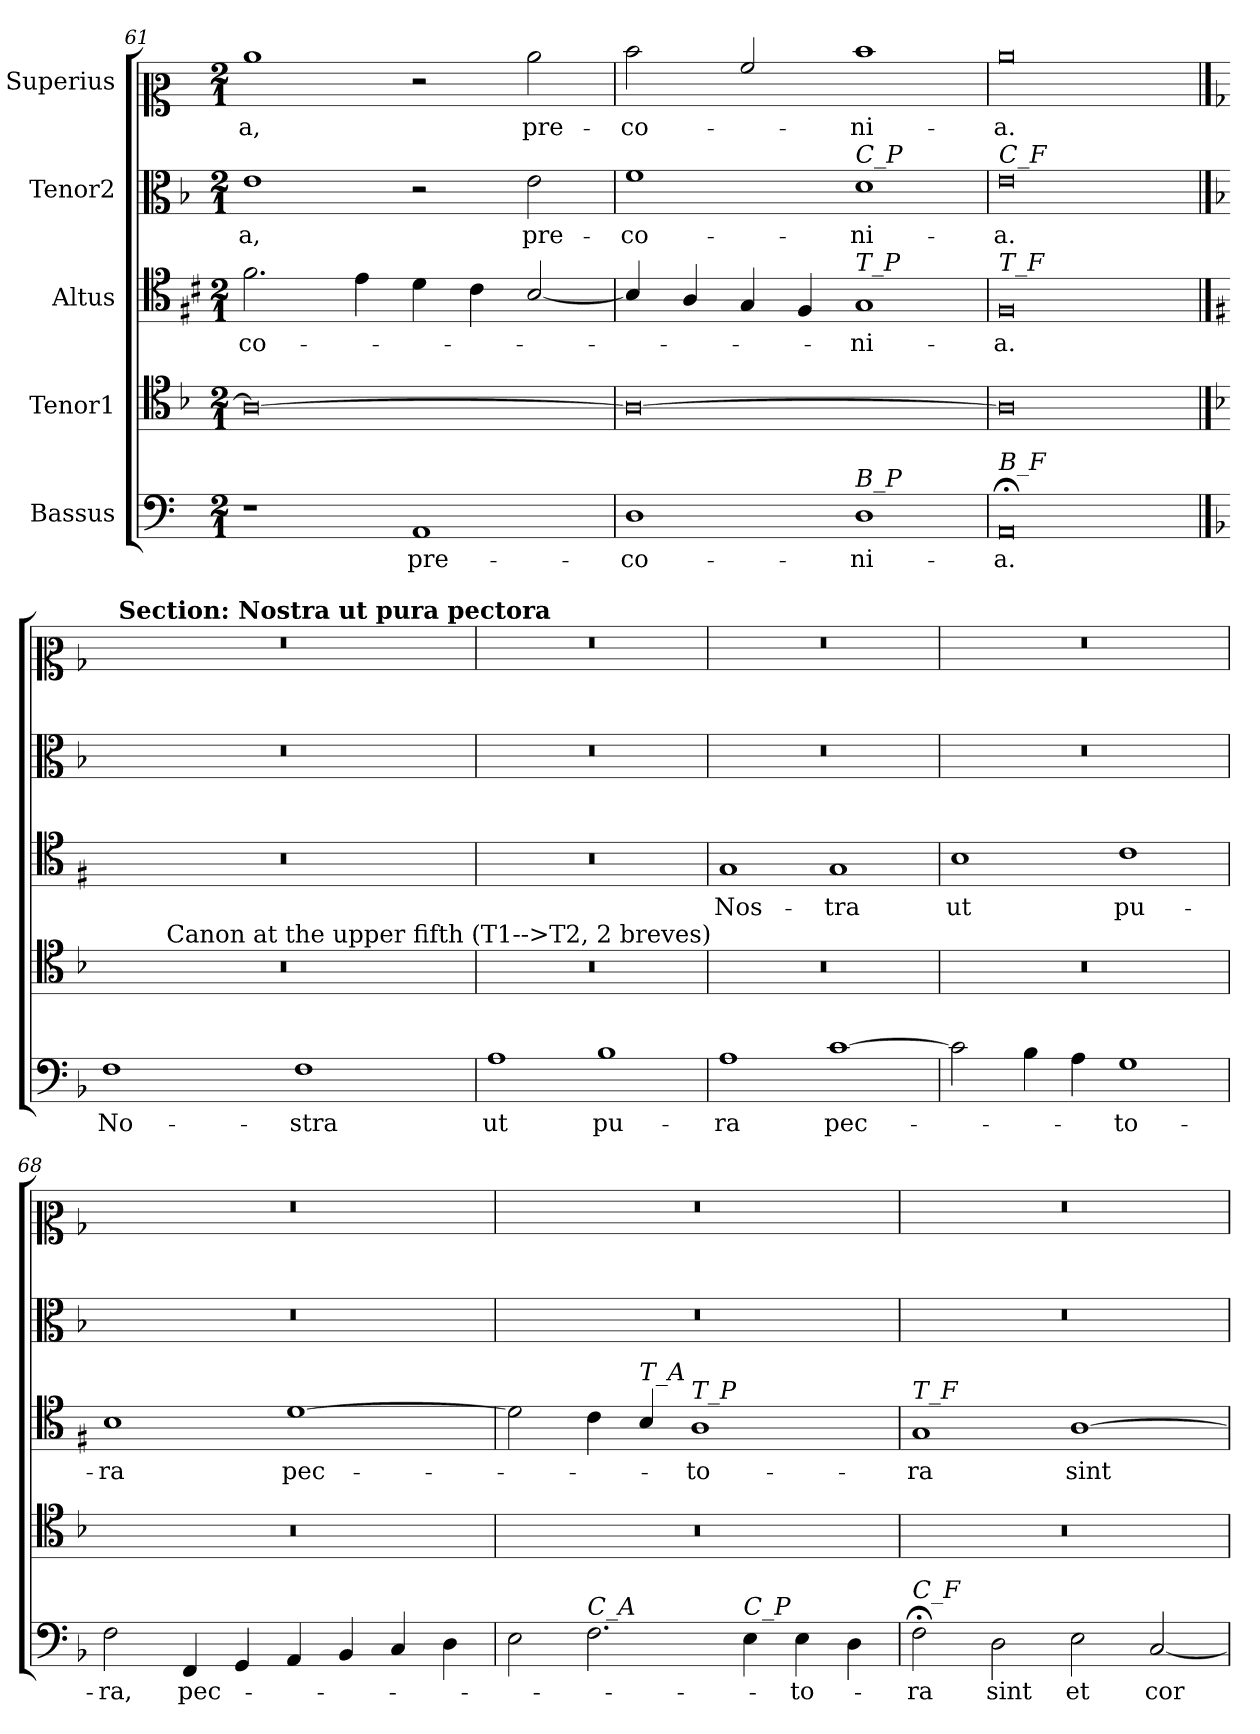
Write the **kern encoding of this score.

**kern	**text	**kern	**kern	**text	**kern	**text	**kern	**text
*part5	*part5	*part4	*part3	*part3	*part2	*part2	*part1	*part1
*staff5	*staff5	*staff4	*staff3	*staff3	*staff2	*staff2	*staff1	*staff1
*I"Bassus	*	*I"Tenor1	*I"Altus	*	*I"Tenor2	*	*I"Superius	*
*clefF4	*	*clefC4	*clefC4	*	*clefC3	*	*clefC2	*
*	*	*	*ITrd1c2	*	*	*	*	*
*k[]	*	*k[b-]	*k[]	*	*k[b-]	*	*k[]	*
*C:	*	*	*C:	*	*	*	*C:	*
*M2/1	*	*M2/1	*M2/1	*	*M2/1	*	*M2/1	*
=61	=61	=61	=61	=61	=61	=61	=61	=61
!	!	!	!	!LO:LY:b	!	!LO:LY:b	!	!LO:LY:b
1r	.	0A_	2.e\	-co-	1e	-a,	1cc	-a,
.	.	.	4d\	.	.	.	.	.
!	!LO:LY:b	!	!	!	!	!	!	!
1AA	pre-	.	4c\	.	2r	.	2r	.
.	.	.	4B\	.	.	.	.	.
!	!	!	!	!	!	!LO:LY:b	!	!LO:LY:b
.	.	.	[2A/	.	2e\	pre-	2cc\	pre-
=62	=62	=62	=62	=62	=62	=62	=62	=62
!	!LO:LY:b	!	!	!	!	!LO:LY:b	!	!LO:LY:b
1D	-co-	0A_	4A/]	.	1f	-co-	2dd\	-co-
.	.	.	4G/	.	.	.	.	.
.	.	.	4F/	.	.	.	2a/	.
.	.	.	4E/	.	.	.	.	.
!	!	!	!	!	!LO:TX:a:i:t=C_P	!	!	!
!	!	!	!LO:TX:a:i:t=T_P	!	!	!	!	!
!LO:TX:a:i:t=B_P	!	!	!	!	!	!	!	!
!	!LO:LY:b	!	!	!LO:LY:b	!	!LO:LY:b	!	!LO:LY:b
1D	-ni-	.	1F	-ni-	1d	-ni-	1dd	-ni-
!!LO:LB:g=z
=63	=63	=63	=63	=63	=63	=63	=63	=63
!	!	!	!	!	!LO:TX:a:i:t=C_F	!	!	!
!	!	!	!LO:TX:a:i:t=T_F	!	!	!	!	!
!LO:TX:a:i:t=B_F	!	!	!	!	!	!	!	!
!	!LO:LY:b	!	!	!LO:LY:b	!	!LO:LY:b	!	!LO:LY:b
0AA;<	-a.	0A]	0E	-a.	0e	-a.	0cc	-a.
!!LO:PB:g=z
==64	==64	==64	==64	==64	==64	==64	==64	==64
*k[b-]	*	*	*k[b-]	*	*	*	*k[b-]	*
*F:	*	*	*F:	*	*	*	*F:	*
!	!LO:LY:b	!	!	!	!	!	!	!
*	*	*^	*	*	*	*	*^	*
1F	No-	0r	6..ryy	0r	.	0r	.	0r	24ryy	.
!	!	!	!	!	!	!	!	!	!LO:TX:a:B:t=Section&colon; Nostra ut pura pectora	!
.	.	.	.	.	.	.	.	.	3%2ryy	.
!	!	!	!LO:TX:a:t=Canon at the upper fifth (T1-->T2, 2 breves)	!	!	!	!	!	!	!
.	.	.	3%2ryy	.	.	.	.	.	.	.
.	.	.	.	.	.	.	.	.	3%2ryy	.
.	.	.	3%2ryy	.	.	.	.	.	.	.
!	!LO:LY:b	!	!	!	!	!	!	!	!	!
1F	-stra	.	.	.	.	.	.	.	.	.
.	.	.	.	.	.	.	.	.	3...ryy	.
.	.	.	3ryy	.	.	.	.	.	.	.
.	.	.	24ryy	.	.	.	.	.	.	.
=65	=65	=65	=65	=65	=65	=65	=65	=65	=65	=65
!	!LO:LY:b	!	!	!	!	!	!	!	!	!
*	*	*v	*v	*	*	*	*	*v	*v	*
1A	ut	0r	0r	.	0r	.	0r	.
!	!LO:LY:b	!	!	!	!	!	!	!
1B-	pu-	.	.	.	.	.	.	.
=66	=66	=66	=66	=66	=66	=66	=66	=66
!	!LO:LY:b	!	!	!LO:LY:b	!	!	!	!
1A	-ra	0r	1F	Nos-	0r	.	0r	.
!	!LO:LY:b	!	!	!LO:LY:b	!	!	!	!
[1c	pec-	.	1F	-tra	.	.	.	.
=67	=67	=67	=67	=67	=67	=67	=67	=67
!	!	!	!	!LO:LY:b	!	!	!	!
2c\]	.	0r	1A	ut	0r	.	0r	.
4B-\	.	.	.	.	.	.	.	.
4A\	.	.	.	.	.	.	.	.
!	!LO:LY:b	!	!	!LO:LY:b	!	!	!	!
1G	-to-	.	1B-	pu-	.	.	.	.
=68	=68	=68	=68	=68	=68	=68	=68	=68
!	!LO:LY:b	!	!	!LO:LY:b	!	!	!	!
2F\	-ra,	0r	1A	-ra	0r	.	0r	.
!	!LO:LY:b	!	!	!	!	!	!	!
4FF/	pec-	.	.	.	.	.	.	.
4GG/	.	.	.	.	.	.	.	.
!	!	!	!	!LO:LY:b	!	!	!	!
4AA/	.	.	[1c	pec-	.	.	.	.
4BB-/	.	.	.	.	.	.	.	.
4C/	.	.	.	.	.	.	.	.
4D\	.	.	.	.	.	.	.	.
=69	=69	=69	=69	=69	=69	=69	=69	=69
2E\	.	0r	2c\]	.	0r	.	0r	.
!LO:TX:a:i:t=C_A	!	!	!	!	!	!	!	!
2.F\	.	.	4B-\	.	.	.	.	.
!	!	!	!LO:TX:a:i:t=T_A	!	!	!	!	!
.	.	.	4A/	.	.	.	.	.
!	!	!	!LO:TX:a:i:t=T_P	!	!	!	!	!
!	!	!	!	!LO:LY:b	!	!	!	!
.	.	.	1G	-to-	.	.	.	.
!LO:TX:a:i:t=C_P	!	!	!	!	!	!	!	!
4E\	.	.	.	.	.	.	.	.
!	!LO:LY:b	!	!	!	!	!	!	!
4E\	-to-	.	.	.	.	.	.	.
4D\	.	.	.	.	.	.	.	.
=70	=70	=70	=70	=70	=70	=70	=70	=70
!	!	!	!LO:TX:a:i:t=T_F	!	!	!	!	!
!LO:TX:a:i:t=C_F	!	!	!	!	!	!	!	!
!	!LO:LY:b	!	!	!LO:LY:b	!	!	!	!
2F;<\	-ra	0r	1F	-ra	0r	.	0r	.
!	!LO:LY:b	!	!	!	!	!	!	!
2D\	sint	.	.	.	.	.	.	.
!	!LO:LY:b	!	!	!LO:LY:b	!	!	!	!
2E\	et	.	[1G	sint	.	.	.	.
!	!LO:LY:b	!	!	!	!	!	!	!
[2C/	cor-	.	.	.	.	.	.	.
=	=	=	=	=	=	=	=	=
*-	*-	*-	*-	*-	*-	*-	*-	*-
